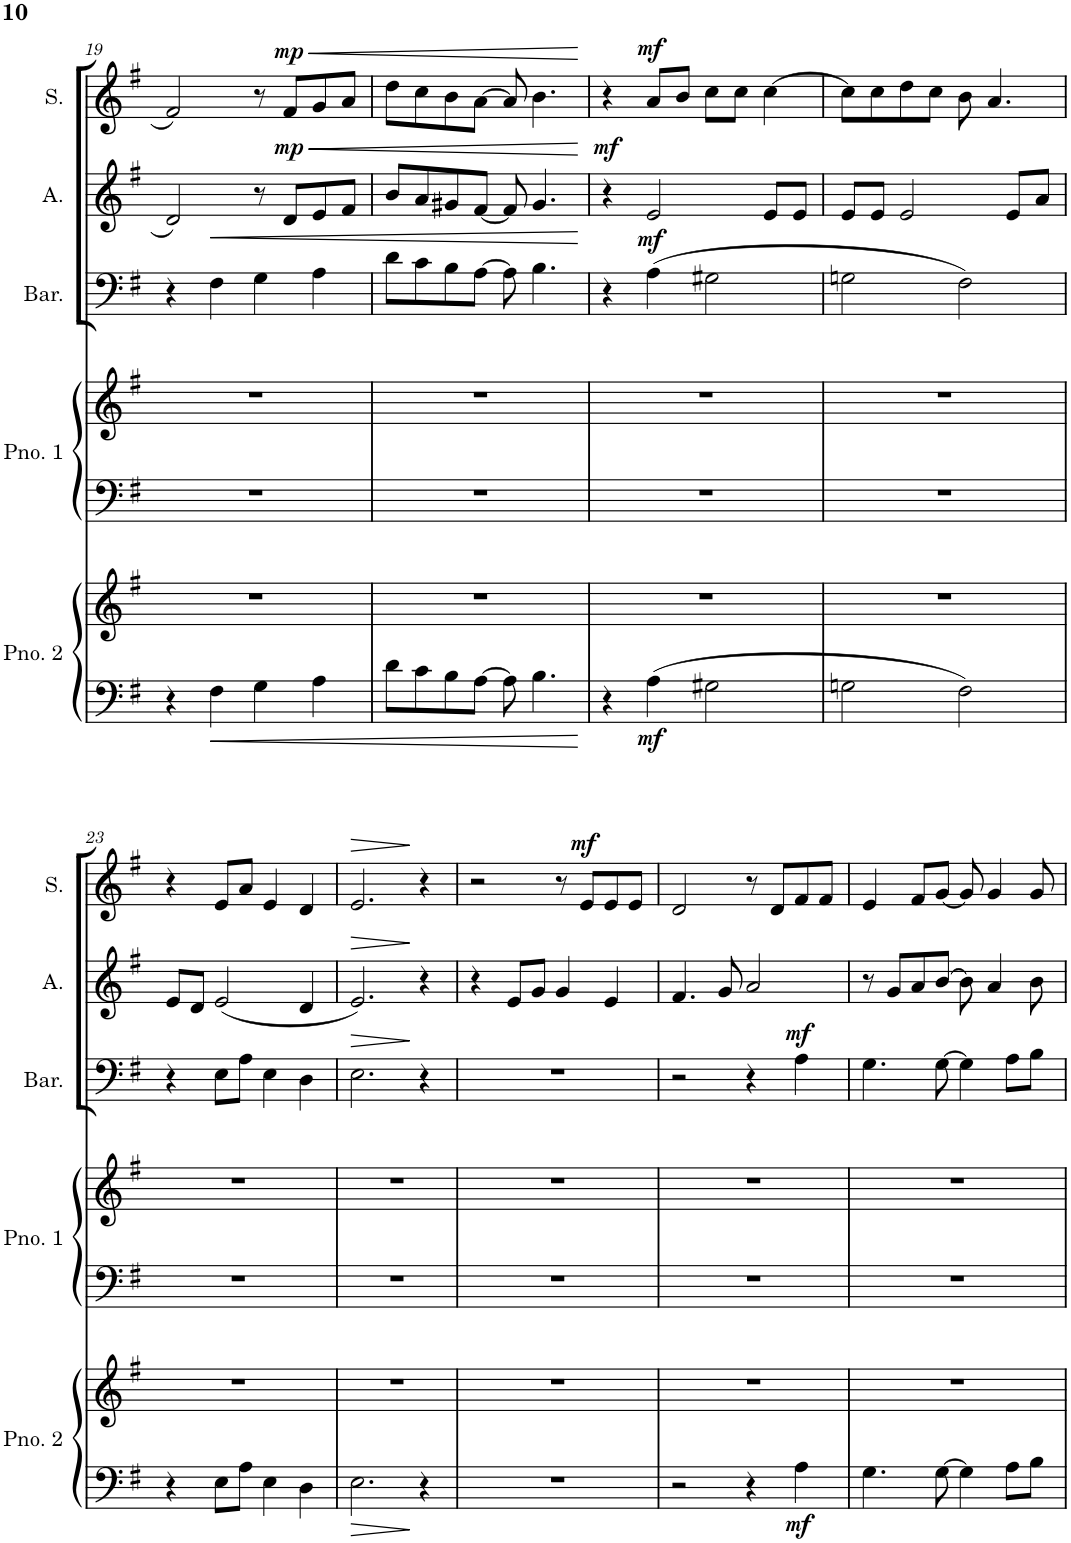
**kern	**kern	**dynam	**kern	**kern	**kern	**dynam	**kern	**dynam	**kern	**dynam
*part5	*part5	*part5	*part4	*part4	*part3	*part3	*part2	*part2	*part1	*part1
*staff7	*staff6	*staff6/7	*staff5	*staff4	*staff3	*staff3	*staff2	*staff2	*staff1	*staff1
*I"Piano 2	*	*	*I"Piano 1	*	*I"Baritone	*	*I"Alto	*	*I"Soprano	*
*I'Pno. 2	*	*	*I'Pno. 1	*	*I'Bar.	*	*I'A.	*	*I'S.	*
!!LO:PB:g=z
*clefF4	*clefG2	*	*clefF4	*clefG2	*clefF4	*	*clefG2	*	*clefG2	*
*k[f#]	*k[f#]	*	*k[f#]	*k[f#]	*k[f#]	*	*k[f#]	*	*k[f#]	*
*M4/4	*M4/4	*	*M4/4	*M4/4	*M4/4	*	*M4/4	*	*M4/4	*
=19	=19	=19	=19	=19	=19	=19	=19	=19	=19	=19
4r	1r	.	1r	1r	4r	.	2d/	.	2f#/	.
!	!	!	!	!	!	!LO:HP:b	!	!	!	!
4F#\	.	.	.	.	4F#\	<	.	.	.	.
4G\	.	.	.	.	4G\	.	8r	.	8r	.
!	!	!	!	!	!	!	!	!LO:HP:b	!	!LO:HP:b
!	!	!	!	!	!	!	!	!LO:DY:n=1:a	!	!LO:DY:n=1:a
.	.	.	.	.	.	.	8d/L	< mp	8f#/L	< mp
4A\	.	.	.	.	4A\	.	8e/	.	8g/	.
.	.	.	.	.	.	.	8f#/J	.	8a/J	.
=20	=20	=20	=20	=20	=20	=20	=20	=20	=20	=20
8d\L	1r	.	1r	1r	8d\L	.	8b/L	.	8dd\L	.
8c\	.	.	.	.	8c\	.	8a/	.	8cc\	.
8B\	.	.	.	.	8B\	.	8g#X/	.	8b\	.
[8A\J	.	.	.	.	[8A\J	.	[8f#/J	.	[8a\J	.
8A\]	.	.	.	.	8A\]	.	8f#/]	.	8a/]	.
4.B\	.	.	.	.	4.B\	.	4.g#/	.	4.b\	.
.	.	.	.	.	.	[	.	[	.	[
=21	=21	=21	=21	=21	=21	=21	=21	=21	=21	=21
!	!	!	!	!	!	!	!	!LO:DY:a	!	!
4r	1r	.	1r	1r	4r	.	4r	mf	4r	.
!	!	!LO:DY:b=2	!	!	!	!LO:DY:a	!	!	!	!LO:DY:a
4A\	.	mf	.	.	(4A\	mf	2e/	.	8a/L	mf
.	.	.	.	.	.	.	.	.	8b/J	.
2G#X\	.	.	.	.	2G#X\	.	.	.	8cc\L	.
.	.	.	.	.	.	.	.	.	8cc\J	.
.	.	.	.	.	.	.	8e/L	.	[4cc\	.
.	.	.	.	.	.	.	8e/J	.	.	.
=22	=22	=22	=22	=22	=22	=22	=22	=22	=22	=22
2Gn\	1r	.	1r	1r	2Gn\	.	8e/L	.	8cc\L]	.
.	.	.	.	.	.	.	8e/J	.	8cc\	.
.	.	.	.	.	.	.	2e/	.	8dd\	.
.	.	.	.	.	.	.	.	.	8cc\J	.
2F#\	.	.	.	.	2F#\)	.	.	.	8b\	.
.	.	.	.	.	.	.	.	.	4.a/	.
.	.	.	.	.	.	.	8e/L	.	.	.
.	.	.	.	.	.	.	8a/J	.	.	.
!!LO:LB:g=z
=23	=23	=23	=23	=23	=23	=23	=23	=23	=23	=23
4r	1r	.	1r	1r	4r	.	8e/L	.	4r	.
.	.	.	.	.	.	.	8d/J	.	.	.
8E\L	.	.	.	.	8E\L	.	(2e/	.	8e/L	.
8A\J	.	.	.	.	8A\J	.	.	.	8a/J	.
4E\	.	.	.	.	4E\	.	.	.	4e/	.
4D\	.	.	.	.	4D\	.	4d/	.	4d/	.
=24	=24	=24	=24	=24	=24	=24	=24	=24	=24	=24
!	!	!	!	!	!	!LO:HP:b	!	!LO:HP:b	!	!LO:HP:b
2.E\	1r	.	1r	1r	2.E\	>	2.e/)	>	2.e/	>
4r	.	.	.	.	4r	]	4r	]	4r	]
=25	=25	=25	=25	=25	=25	=25	=25	=25	=25	=25
1r	1r	.	1r	1r	1r	.	4r	.	2r	.
.	.	.	.	.	.	.	8e/L	.	.	.
.	.	.	.	.	.	.	8g/J	.	.	.
.	.	.	.	.	.	.	4g/	.	8r	.
!	!	!	!	!	!	!	!	!	!	!LO:DY:a
.	.	.	.	.	.	.	.	.	8e/L	mf
.	.	.	.	.	.	.	4e/	.	8e/	.
.	.	.	.	.	.	.	.	.	8e/J	.
=26	=26	=26	=26	=26	=26	=26	=26	=26	=26	=26
2r	1r	.	1r	1r	2r	.	4.f#/	.	2d/	.
.	.	.	.	.	.	.	8g/	.	.	.
4r	.	.	.	.	4r	.	2a/	.	8r	.
.	.	.	.	.	.	.	.	.	8d/L	.
!	!	!LO:DY:b=2	!	!	!	!LO:DY:a	!	!	!	!
4A\	.	mf	.	.	4A\	mf	.	.	8f#/	.
.	.	.	.	.	.	.	.	.	8f#/J	.
=27	=27	=27	=27	=27	=27	=27	=27	=27	=27	=27
4.G\	1r	.	1r	1r	4.G\	.	8r	.	4e/	.
.	.	.	.	.	.	.	8g/L	.	.	.
.	.	.	.	.	.	.	8a/	.	8f#/L	.
[8G\	.	.	.	.	[8G\	.	[8b/J	.	[8g/J	.
4G\]	.	.	.	.	4G\]	.	8b\]	.	8g/]	.
.	.	.	.	.	.	.	4a/	.	4g/	.
8A\L	.	.	.	.	8A\L	.	.	.	.	.
8B\J	.	.	.	.	8B\J	.	8b\	.	8g/	.
=	=	=	=	=	=	=	=	=	=	=
*-	*-	*-	*-	*-	*-	*-	*-	*-	*-	*-
